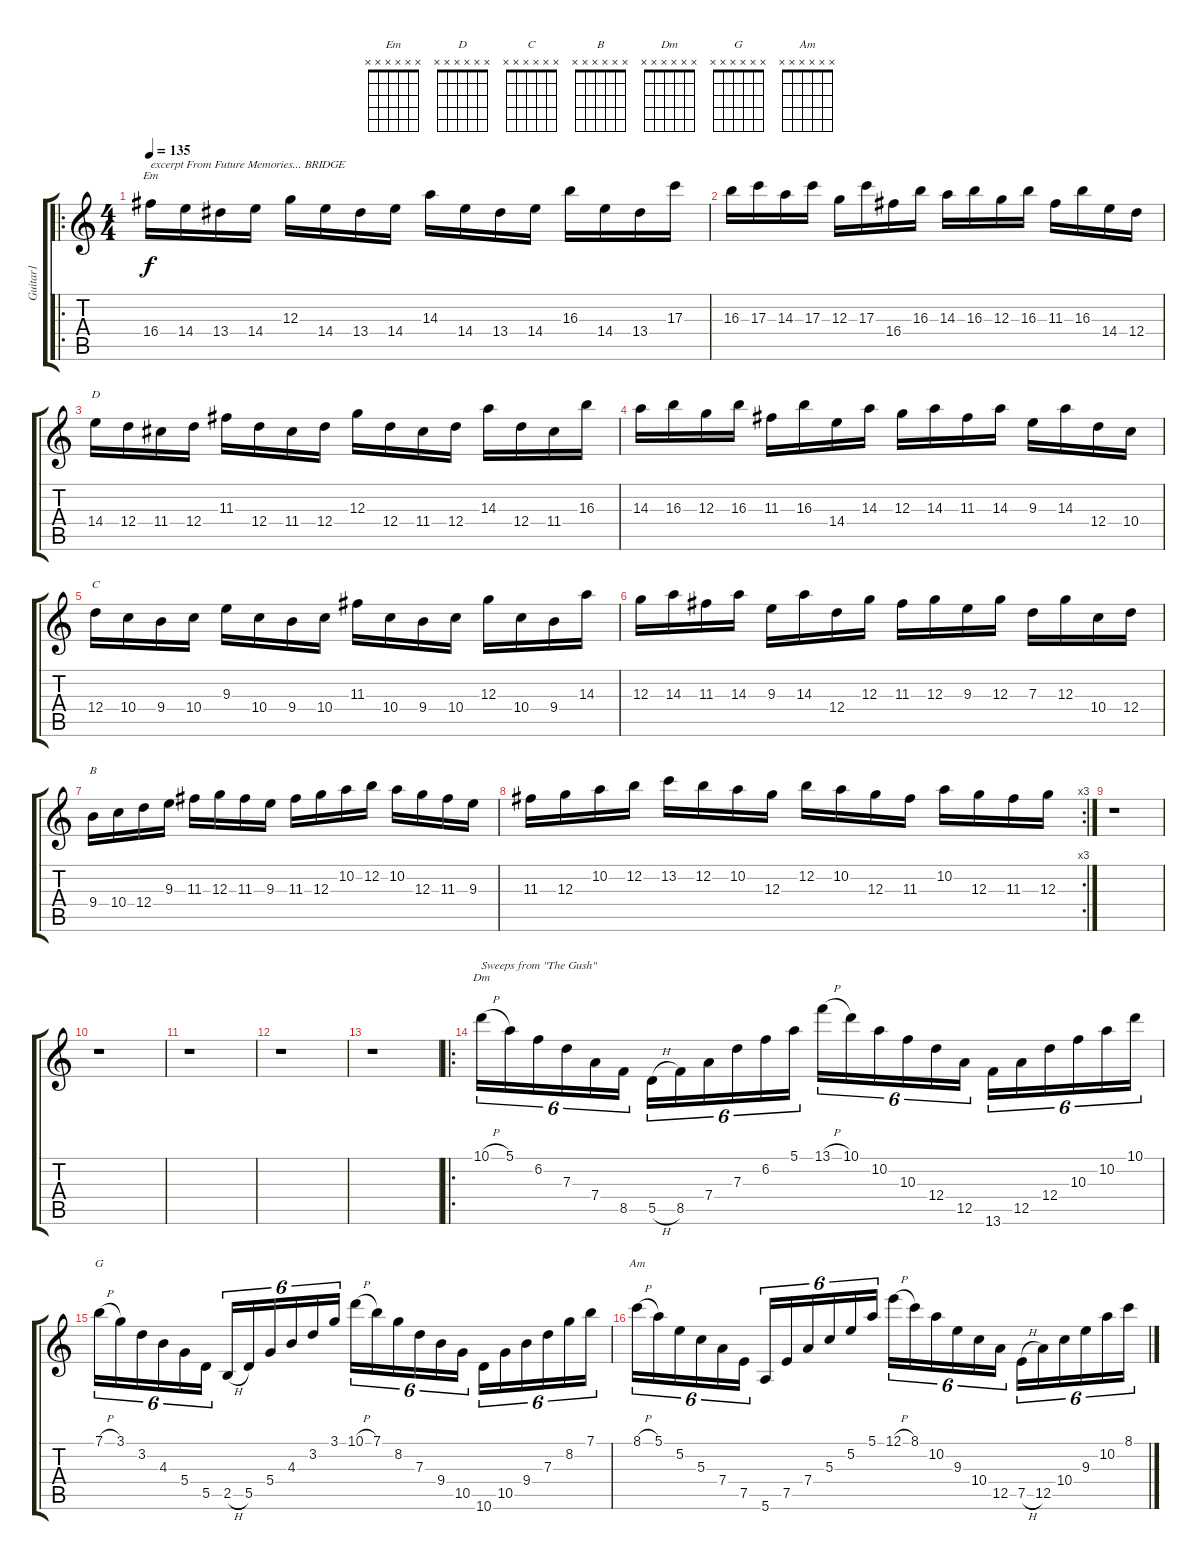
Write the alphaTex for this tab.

\track ("Guitar1" "Guitar1") {instrument overdrivenguitar}
\staff {score tabs}
\tuning (E4 B3 G3 D3 A2 E2) {hide}
\chord ("Em" x x x x x x)
\chord ("D" x x x x x x)
\chord ("C" x x x x x x)
\chord ("B" x x x x x x)
\chord ("Dm" x x x x x x)
\chord ("G" x x x x x x)
\chord ("Am" x x x x x x)
\ro
\ts (4 4)
\tempo 135
\clef g2
\ks c
16.4.16{ch "Em" txt "excerpt From Future Memories... BRIDGE" dy f} 14.4.16 13.4.16 14.4.16 12.3.16 14.4.16 13.4.16 14.4.16 14.3.16 14.4.16 13.4.16 14.4.16 16.3.16 14.4.16 13.4.16 17.3.16 |
16.3.16 17.3.16 14.3.16 17.3.16 12.3.16 17.3.16 16.4.16 16.3.16 14.3.16 16.3.16 12.3.16 16.3.16 11.3.16 16.3.16 14.4.16 12.4.16 |
14.4.16{ch "D"} 12.4.16 11.4.16 12.4.16 11.3.16 12.4.16 11.4.16 12.4.16 12.3.16 12.4.16 11.4.16 12.4.16 14.3.16 12.4.16 11.4.16 16.3.16 |
14.3.16 16.3.16 12.3.16 16.3.16 11.3.16 16.3.16 14.4.16 14.3.16 12.3.16 14.3.16 11.3.16 14.3.16 9.3.16 14.3.16 12.4.16 10.4.16 |
12.4.16{ch "C"} 10.4.16 9.4.16 10.4.16 9.3.16 10.4.16 9.4.16 10.4.16 11.3.16 10.4.16 9.4.16 10.4.16 12.3.16 10.4.16 9.4.16 14.3.16 |
12.3.16 14.3.16 11.3.16 14.3.16 9.3.16 14.3.16 12.4.16 12.3.16 11.3.16 12.3.16 9.3.16 12.3.16 7.3.16 12.3.16 10.4.16 12.4.16 |
9.4.16{ch "B"} 10.4.16 12.4.16 9.3.16 11.3.16 12.3.16 11.3.16 9.3.16 11.3.16 12.3.16 10.2.16 12.2.16 10.2.16 12.3.16 11.3.16 9.3.16 |
\rc 3
11.3.16 12.3.16 10.2.16 12.2.16 13.2.16 12.2.16 10.2.16 12.3.16 12.2.16 10.2.16 12.3.16 11.3.16 10.2.16 12.3.16 11.3.16 12.3.16 |
r.1 |
r.1 |
r.1 |
r.1 |
r.1 |
\ro
10.1{h}.16{tu (6 4) ch "Dm" txt "Sweeps from \"The Gush\""} 5.1.16{tu (6 4)} 6.2.16{tu (6 4)} 7.3.16{tu (6 4)} 7.4.16{tu (6 4)} 8.5.16{tu (6 4)} 5.5{h}.16{tu (6 4)} 8.5.16{tu (6 4)} 7.4.16{tu (6 4)} 7.3.16{tu (6 4)} 6.2.16{tu (6 4)} 5.1.16{tu (6 4)} 13.1{h}.16{tu (6 4)} 10.1.16{tu (6 4)} 10.2.16{tu (6 4)} 10.3.16{tu (6 4)} 12.4.16{tu (6 4)} 12.5.16{tu (6 4)} 13.6.16{tu (6 4)} 12.5.16{tu (6 4)} 12.4.16{tu (6 4)} 10.3.16{tu (6 4)} 10.2.16{tu (6 4)} 10.1.16{tu (6 4)} |
7.1{h}.16{tu (6 4) ch "G"} 3.1.16{tu (6 4)} 3.2.16{tu (6 4)} 4.3.16{tu (6 4)} 5.4.16{tu (6 4)} 5.5.16{tu (6 4)} 2.5{h}.16{tu (6 4)} 5.5.16{tu (6 4)} 5.4.16{tu (6 4)} 4.3.16{tu (6 4)} 3.2.16{tu (6 4)} 3.1.16{tu (6 4)} 10.1{h}.16{tu (6 4)} 7.1.16{tu (6 4)} 8.2.16{tu (6 4)} 7.3.16{tu (6 4)} 9.4.16{tu (6 4)} 10.5.16{tu (6 4)} 10.6.16{tu (6 4)} 10.5.16{tu (6 4)} 9.4.16{tu (6 4)} 7.3.16{tu (6 4)} 8.2.16{tu (6 4)} 7.1.16{tu (6 4)} |
8.1{h}.16{tu (6 4) ch "Am"} 5.1.16{tu (6 4)} 5.2.16{tu (6 4)} 5.3.16{tu (6 4)} 7.4.16{tu (6 4)} 7.5.16{tu (6 4)} 5.6.16{tu (6 4)} 7.5.16{tu (6 4)} 7.4.16{tu (6 4)} 5.3.16{tu (6 4)} 5.2.16{tu (6 4)} 5.1.16{tu (6 4)} 12.1{h}.16{tu (6 4)} 8.1.16{tu (6 4)} 10.2.16{tu (6 4)} 9.3.16{tu (6 4)} 10.4.16{tu (6 4)} 12.5.16{tu (6 4)} 7.5{h}.16{tu (6 4)} 12.5.16{tu (6 4)} 10.4.16{tu (6 4)} 9.3.16{tu (6 4)} 10.2.16{tu (6 4)} 8.1.16{tu (6 4)}
